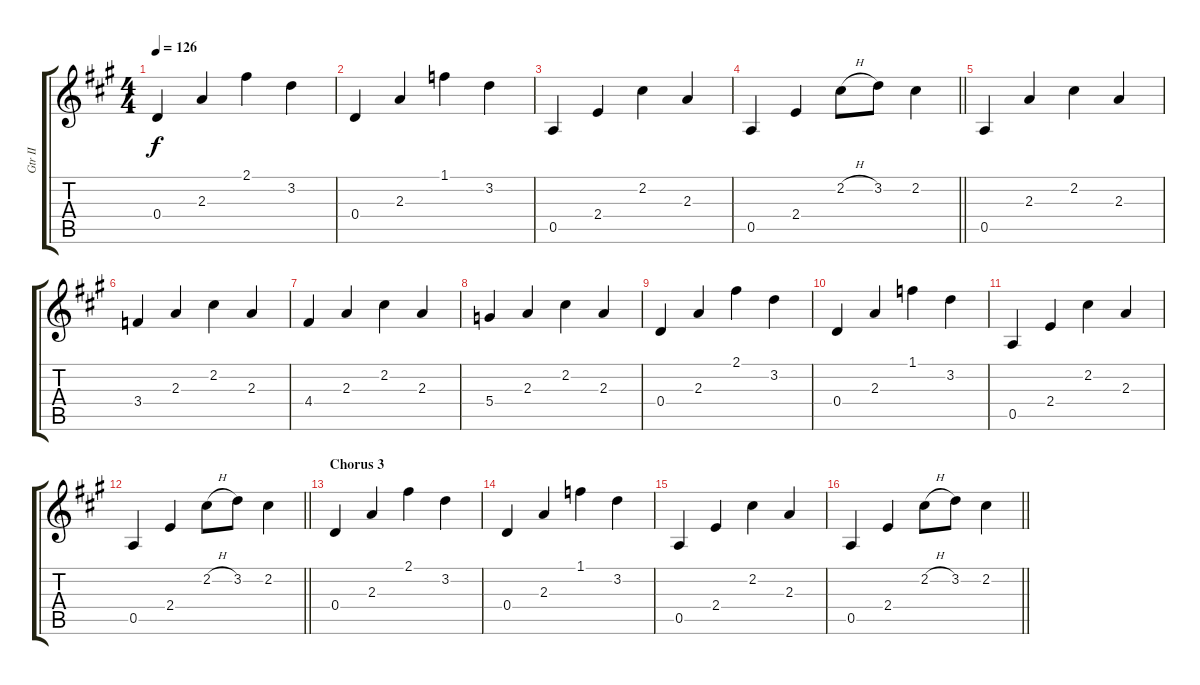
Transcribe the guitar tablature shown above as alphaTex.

\track ("Gtr II" "Gtr II") {instrument distortionguitar}
\staff {score tabs}
\tuning (E4 B3 G3 D3 A2 E2) {hide}
\ts (4 4)
\tempo 126
\clef g2
\ks a
0.4.4{dy f} 2.3.4 2.1.4 3.2.4 |
0.4.4 2.3.4 1.1.4 3.2.4 |
0.5.4 2.4.4 2.2.4 2.3.4 |
\barLineRight lightlight
0.5.4 2.4.4 2.2{h}.8 3.2.8 2.2.4 |
0.5.4 2.3.4 2.2.4 2.3.4 |
3.4.4 2.3.4 2.2.4 2.3.4 |
4.4.4 2.3.4 2.2.4 2.3.4 |
5.4.4 2.3.4 2.2.4 2.3.4 |
0.4.4 2.3.4 2.1.4 3.2.4 |
0.4.4 2.3.4 1.1.4 3.2.4 |
0.5.4 2.4.4 2.2.4 2.3.4 |
\barLineRight lightlight
0.5.4 2.4.4 2.2{h}.8 3.2.8 2.2.4 |
\section ("" "Chorus 3")
0.4.4 2.3.4 2.1.4 3.2.4 |
0.4.4 2.3.4 1.1.4 3.2.4 |
0.5.4 2.4.4 2.2.4 2.3.4 |
\barLineRight lightlight
0.5.4 2.4.4 2.2{h}.8 3.2.8 2.2.4
